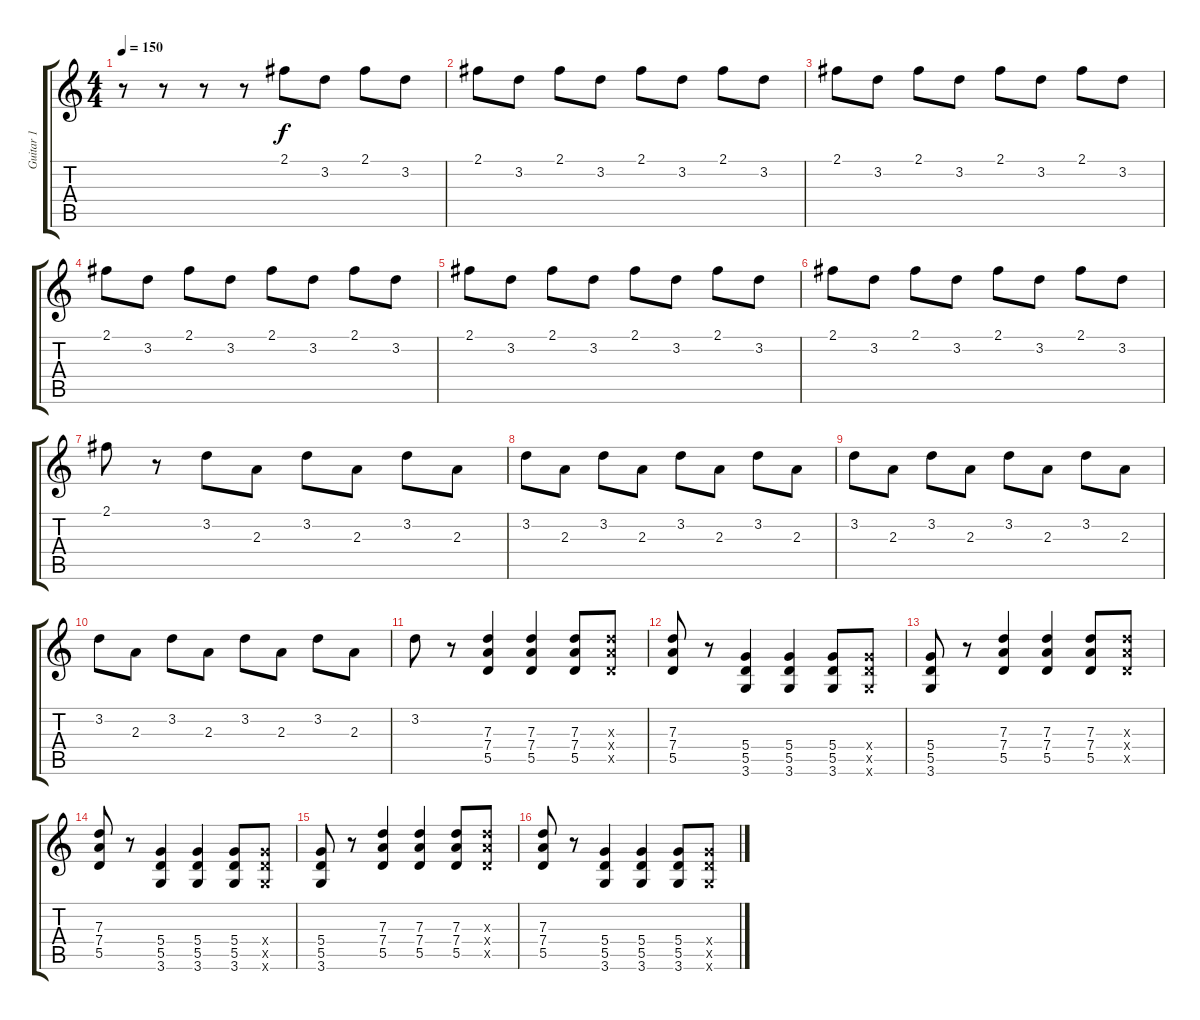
\track ("Guitar 1" "Guitar 1") {instrument overdrivenguitar}
\staff {score tabs}
\tuning (E4 B3 G3 D3 A2 E2) {hide}
\ts (4 4)
\tempo 150
\clef g2
\ks c
r.8{dy f instrument overdrivenguitar} r.8 r.8 r.8 2.1.8 3.2.8 2.1.8 3.2.8 |
2.1.8 3.2.8 2.1.8 3.2.8 2.1.8 3.2.8 2.1.8 3.2.8 |
2.1.8 3.2.8 2.1.8 3.2.8 2.1.8 3.2.8 2.1.8 3.2.8 |
2.1.8 3.2.8 2.1.8 3.2.8 2.1.8 3.2.8 2.1.8 3.2.8 |
2.1.8 3.2.8 2.1.8 3.2.8 2.1.8 3.2.8 2.1.8 3.2.8 |
2.1.8 3.2.8 2.1.8 3.2.8 2.1.8 3.2.8 2.1.8 3.2.8 |
2.1.8 r.8 3.2.8 2.3.8 3.2.8 2.3.8 3.2.8 2.3.8 |
3.2.8 2.3.8 3.2.8 2.3.8 3.2.8 2.3.8 3.2.8 2.3.8 |
3.2.8 2.3.8 3.2.8 2.3.8 3.2.8 2.3.8 3.2.8 2.3.8 |
3.2.8 2.3.8 3.2.8 2.3.8 3.2.8 2.3.8 3.2.8 2.3.8 |
3.2.8 r.8 (7.3 7.4 5.5).4 (7.3 7.4 5.5).4 (7.3 7.4 5.5).8 (7.3{x} 7.4{x} 5.5{x}).8 |
(7.3 7.4 5.5).8 r.8 (5.4 5.5 3.6).4 (5.4 5.5 3.6).4 (5.4 5.5 3.6).8 (5.4{x} 5.5{x} 3.6{x}).8 |
(5.4 5.5 3.6).8 r.8 (7.3 7.4 5.5).4 (7.3 7.4 5.5).4 (7.3 7.4 5.5).8 (7.3{x} 7.4{x} 5.5{x}).8 |
(7.3 7.4 5.5).8 r.8 (5.4 5.5 3.6).4 (5.4 5.5 3.6).4 (5.4 5.5 3.6).8 (5.4{x} 5.5{x} 3.6{x}).8 |
(5.4 5.5 3.6).8 r.8 (7.3 7.4 5.5).4 (7.3 7.4 5.5).4 (7.3 7.4 5.5).8 (7.3{x} 7.4{x} 5.5{x}).8 |
(7.3 7.4 5.5).8 r.8 (5.4 5.5 3.6).4 (5.4 5.5 3.6).4 (5.4 5.5 3.6).8 (5.4{x} 5.5{x} 3.6{x}).8
